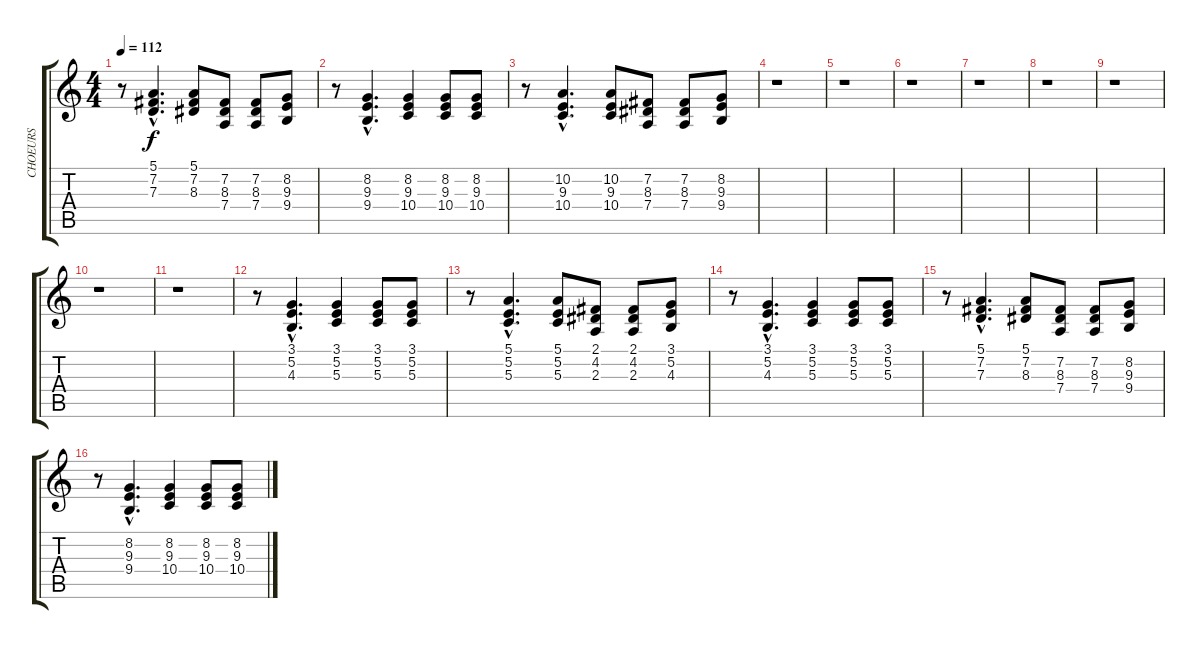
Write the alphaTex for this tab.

\track ("CHOEURS" "CHOEURS") {instrument choiraahs}
\staff {score tabs}
\tuning (E4 B3 G3 D3 A2 E2) {hide}
\ts (4 4)
\tempo 112
\clef g2
\ks c
r.8{dy f} (5.1{hac} 7.2 7.3).4{d} (5.1 7.2 8.3).8 (7.2 8.3 7.4).8 (7.2 8.3 7.4).8 (8.2 9.3 9.4).8 |
r.8 (8.2{hac} 9.3{hac} 9.4{hac}).4{d} (8.2 9.3 10.4).4 (8.2 9.3 10.4).8 (8.2 9.3 10.4).8 |
r.8 (10.2{hac} 9.3 10.4).4{d} (10.2 9.3 10.4).8 (7.2 8.3 7.4).8 (7.2 8.3 7.4).8 (8.2 9.3 9.4).8 |
r.1 |
r.1 |
r.1 |
r.1 |
r.1 |
r.1 |
r.1 |
r.1 |
r.8 (3.1{hac} 5.2{hac} 4.3{hac}).4{d} (3.1 5.2 5.3).4 (3.1 5.2 5.3).8 (3.1 5.2 5.3).8 |
r.8 (5.1{hac} 5.2 5.3).4{d} (5.1 5.2 5.3).8 (2.1 4.2 2.3).8 (2.1 4.2 2.3).8 (3.1 5.2 4.3).8 |
r.8 (3.1{hac} 5.2{hac} 4.3{hac}).4{d} (3.1 5.2 5.3).4 (3.1 5.2 5.3).8 (3.1 5.2 5.3).8 |
r.8 (5.1{hac} 7.2 7.3).4{d} (5.1 7.2 8.3).8 (7.2 8.3 7.4).8 (7.2 8.3 7.4).8 (8.2 9.3 9.4).8 |
r.8 (8.2{hac} 9.3{hac} 9.4{hac}).4{d} (8.2 9.3 10.4).4 (8.2 9.3 10.4).8 (8.2 9.3 10.4).8
